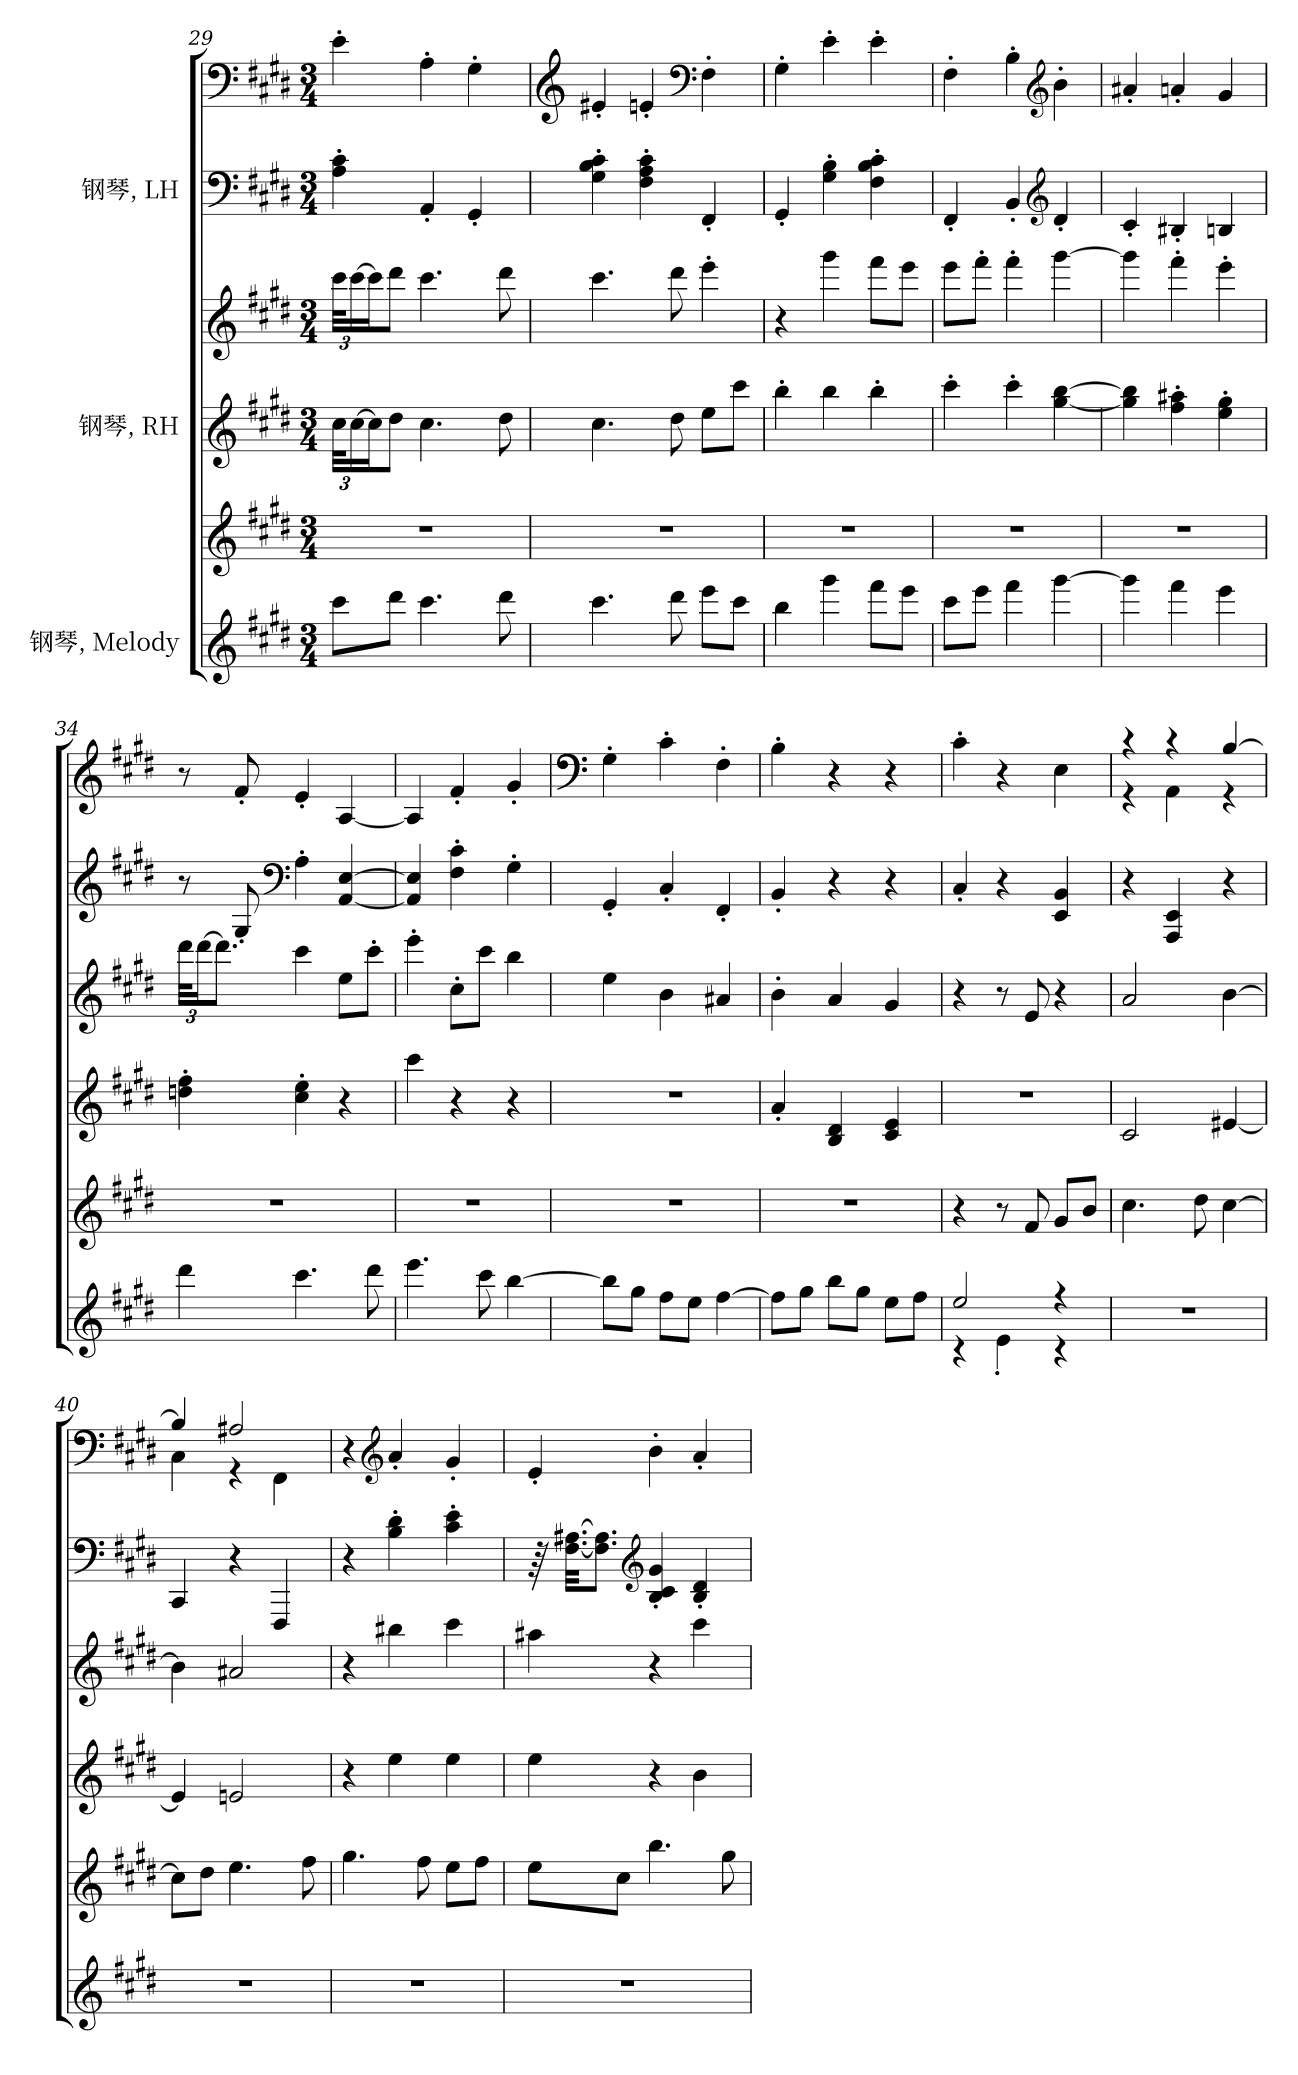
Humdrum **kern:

**kern	**kern	**kern	**kern	**kern	**kern
*part3	*part3	*part2	*part2	*part1	*part1
*staff6	*staff5	*staff4	*staff3	*staff2	*staff1
*I"钢琴, Melody	*	*I"钢琴, RH	*	*I"钢琴, LH	*
!!LO:LB:g=z
*clefG2	*clefG2	*clefG2	*clefG2	*clefF4	*clefF4
*k[f#c#g#d#]	*k[f#c#g#d#]	*k[f#c#g#d#]	*k[f#c#g#d#]	*k[f#c#g#d#]	*k[f#c#g#d#]
*M3/4	*M3/4	*M3/4	*M3/4	*M3/4	*M3/4
*	*	*Xbrackettup	*Xbrackettup	*	*
=29	=29	=29	=29	=29	=29
8ccc#\L	2.r	48cc#\KLL	48ccc#\KLL	4A\' 4c#\'	4e'\
.	.	[24cc#\	[24ccc#\	.	.
.	.	16cc#\J]	16ccc#\J]	.	.
8ddd#\J	.	8dd#\J	8ddd#\J	.	.
4.ccc#\	.	4.cc#\	4.ccc#\	4AA'/	4A'\
.	.	.	.	4GG#'/	4G#'\
8ddd#\	.	8dd#\	8ddd#\	.	.
=30	=30	=30	=30	=30	=30
*	*	*	*	*	*clefG2
4.ccc#\	2.r	4.cc#\	4.ccc#\	4G#\' 4B\' 4c#\'	4e#X'/
.	.	.	.	4F#\' 4A\' 4c#\'	4en'/
8ddd#\	.	8dd#\	8ddd#\	.	.
*	*	*	*	*	*clefF4
8eee\L	.	8ee\L	4eee'\	4FF#'/	4F#'\
8ccc#\J	.	8ccc#\J	.	.	.
=31	=31	=31	=31	=31	=31
4bb\	2.r	4bb'\	4r	4GG#'/	4G#'\
4ggg#\	.	4bb\	4ggg#\	4G#\' 4B\'	4e'\
8fff#\L	.	4bb'\	8fff#\L	4F#\' 4B\' 4c#\'	4e'\
8eee\J	.	.	8eee\J	.	.
=32	=32	=32	=32	=32	=32
8ccc#\L	2.r	4ccc#'\	8eee\L	4FF#'/	4F#'\
8eee\J	.	.	8fff#'\J	.	.
4fff#\	.	4ccc#'\	4fff#'\	4BB'/	4B'\
*	*	*	*	*clefG2	*clefG2
[4ggg#\	.	[4gg#\ [4bb\	[4ggg#\	4d#'/	4b'\
=33	=33	=33	=33	=33	=33
4ggg#\]	2.r	4gg#\] 4bb\]	4ggg#\]	4c#'/	4a#X'/
4fff#\	.	4ff#\' 4aa#X\'	4fff#'\	4B#X'/	4an'/
4eee\	.	4ee\' 4gg#\'	4eee'\	4Bn/	4g#/
!!LO:PB:g=z
=34	=34	=34	=34	=34	=34
4ddd#\	2.r	4ddn\' 4ff#\'	48ddd#\KLL	8r	8r
.	.	.	[24ddd#\J	.	.
.	.	.	8.ddd#\J]	.	.
.	.	.	.	8G#'/	8f#'/
*	*	*	*	*clefF4	*
4.ccc#\	.	4cc#\' 4ee\'	4ccc#\	4A'\	4e'/
.	.	4r	8ee\L	[4AA/ [4E/	[4A/
8ddd#\	.	.	8ccc#'\J	.	.
=35	=35	=35	=35	=35	=35
4.eee\	2.r	4ccc#\	4eee'\	4AA/] 4E/]	4A/]
.	.	4r	8cc#'\L	4F#\' 4c#\'	4f#'/
8ccc#\	.	.	8ccc#\J	.	.
[4bb\	.	4r	4bb\	4G#'\	4g#'/
=36	=36	=36	=36	=36	=36
*	*	*	*	*	*clefF4
8bb\L]	2.r	2.r	4ee\	4GG#'/	4G#'\
8gg#\J	.	.	.	.	.
8ff#\L	.	.	4b\	4C#'/	4c#'\
8ee\J	.	.	.	.	.
[4ff#\	.	.	4a#X/	4FF#'/	4F#'\
=37	=37	=37	=37	=37	=37
8ff#\L]	2.r	4a'/	4b'\	4BB'/	4B'\
8gg#\J	.	.	.	.	.
8bb\L	.	4B/ 4d#/	4a/	4r	4r
8gg#\J	.	.	.	.	.
8ee\L	.	4c#/ 4e/	4g#/	4r	4r
8ff#\J	.	.	.	.	.
=38	=38	=38	=38	=38	=38
*^	*	*	*	*	*
2ee/	4r	4r	2.r	4r	4C#'/	4c#'\
.	4e'\	8r	.	8r	4r	4r
.	.	8f#/	.	8e/	.	.
4r	4r	8g#/L	.	4r	4EE/ 4BB/	4E\
.	.	8b/J	.	.	.	.
*v	*v	*	*	*	*	*
!!LO:LB:g=z
=39	=39	=39	=39	=39	=39
*	*	*	*	*	*^
2.r	4.cc#\	2c#/	2a/	4r	4r	4r
.	.	.	.	4AAA/ 4EE/	4r	4AA\
.	8dd#\	.	.	.	.	.
.	[4cc#\	[4e#X/	[4b\	4r	[4B/	4r
=40	=40	=40	=40	=40	=40	=40
2.r	8cc#\L]	4e#/]	4b\]	4CC#/	4B/]	4C#\
.	8dd#\J	.	.	.	.	.
.	4.ee\	2en/	2a#X/	4r	2A#X/	4r
.	.	.	.	4FFF#/	.	4FF#\
.	8ff#\	.	.	.	.	.
*	*	*	*	*	*v	*v
=41	=41	=41	=41	=41	=41
2.r	4.gg#\	4r	4r	4r	4r
*	*	*	*	*	*clefG2
.	.	4ee\	4bb#X\	4B\' 4d#\'	4a'/
.	8ff#\	.	.	.	.
.	8ee\L	4ee\	4ccc#\	4c#\' 4e\'	4g#'/
.	8ff#\J	.	.	.	.
=42	=42	=42	=42	=42	=42
2.r	8ee\L	4ee\	4aa#X\	64r	4e'/
.	.	.	.	[32.F#\ [32.A#X\KKL	.
.	.	.	.	8.F#\] 8.A#\]J	.
.	8cc#\J	.	.	.	.
*	*	*	*	*clefG2	*
.	4.bb\	4r	4r	4B/' 4c#/' 4g#/'	4b'\
.	.	4b\	4ccc#\	4B/' 4d#/'	4a'/
.	8gg#\	.	.	.	.
=	=	=	=	=	=
*-	*-	*-	*-	*-	*-
